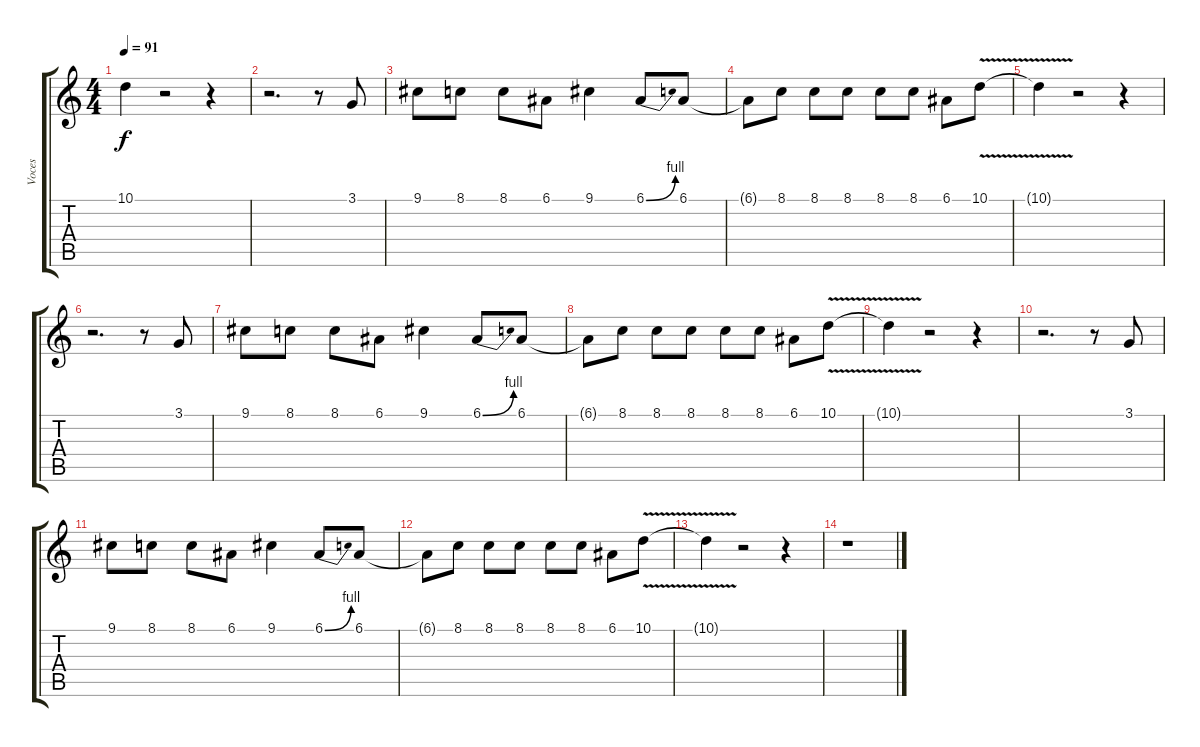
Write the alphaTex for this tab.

\track ("Voces" "Voces") {instrument trombone}
\staff {score tabs}
\tuning (E4 B3 G3 D3 A2 E2) {hide}
\ts (4 4)
\tempo 91
\clef g2
\ks c
10.1{t}.4{dy f} r.2 r.4 |
r.2{d} r.8 3.1.8 |
9.1.8 8.1.8 8.1.8 6.1.8 9.1.4 6.1{be (bend 0 0 60 4)}.8 6.1.8 |
6.1{t}.8 8.1.8 8.1.8 8.1.8 8.1.8 8.1.8 6.1.8 10.1{v}.8 |
10.1{t}.4 r.2 r.4 |
r.2{d} r.8 3.1.8 |
9.1.8 8.1.8 8.1.8 6.1.8 9.1.4 6.1{be (bend 0 0 60 4)}.8 6.1.8 |
6.1{t}.8 8.1.8 8.1.8 8.1.8 8.1.8 8.1.8 6.1.8 10.1{v}.8 |
10.1{t}.4 r.2 r.4 |
r.2{d} r.8 3.1.8 |
9.1.8 8.1.8 8.1.8 6.1.8 9.1.4 6.1{be (bend 0 0 60 4)}.8 6.1.8 |
6.1{t}.8 8.1.8 8.1.8 8.1.8 8.1.8 8.1.8 6.1.8 10.1{v}.8 |
10.1{t}.4 r.2 r.4 |
r.1
